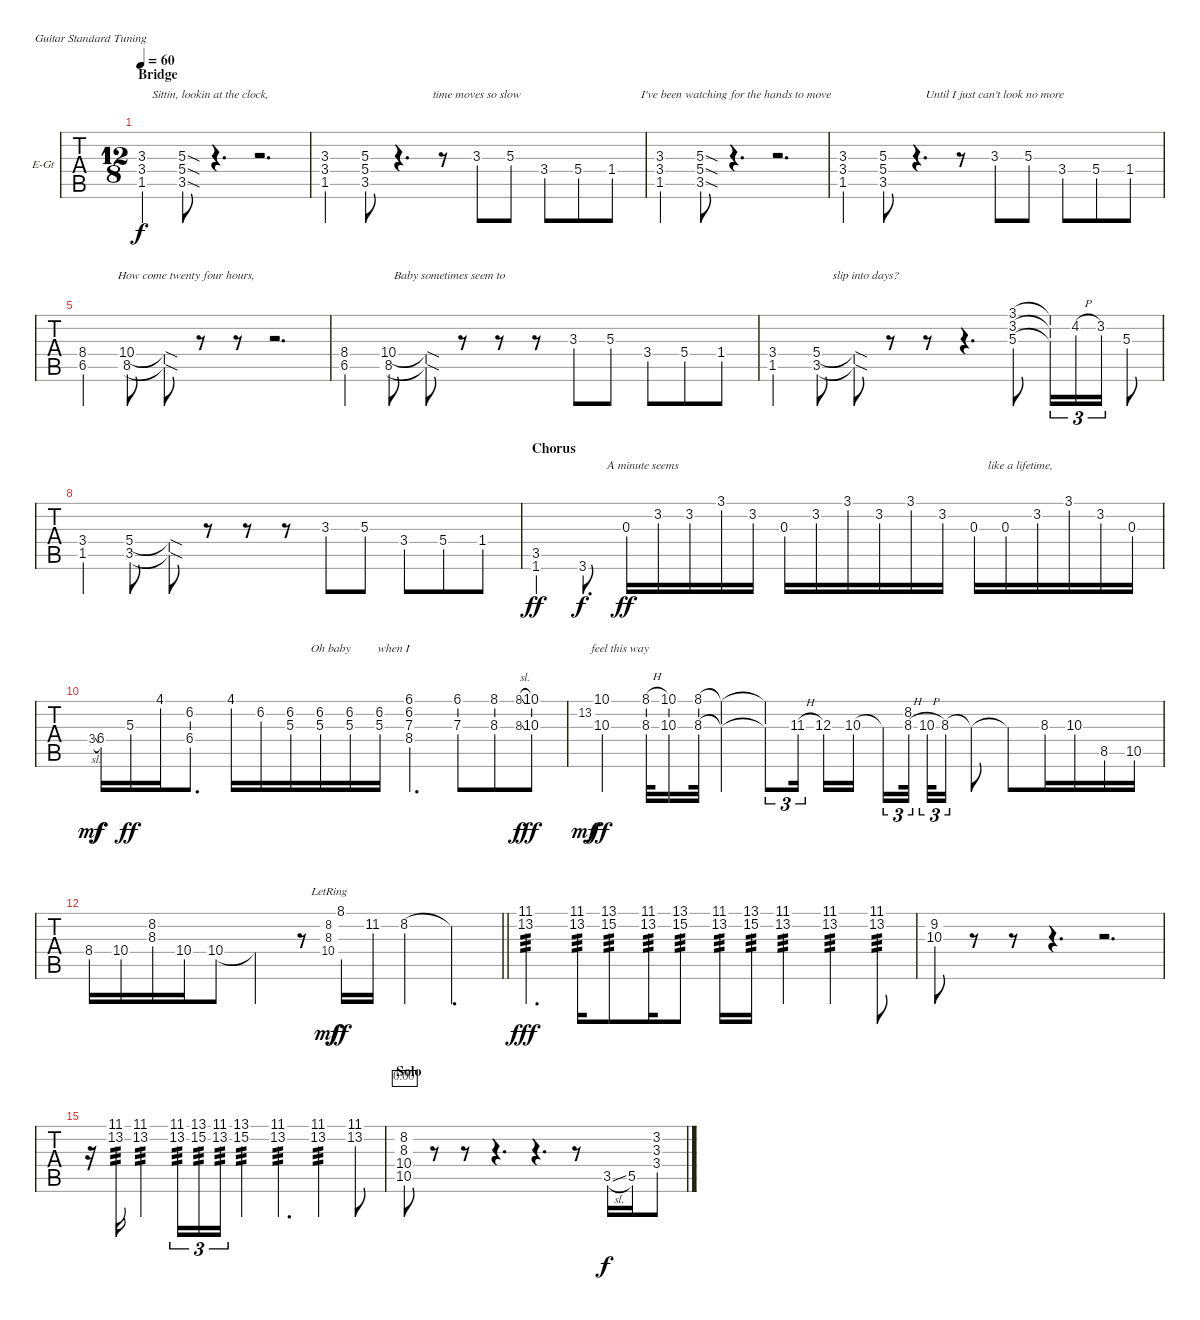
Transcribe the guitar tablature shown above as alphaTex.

\bracketExtendMode nobrackets
\firstSystemTrackNameOrientation horizontal
\otherSystemsTrackNameOrientation horizontal
\defaultBarNumberDisplay FirstOfSystem
\track ("MixGuitar" "E-Gt") {instrument overdrivenguitar}
\staff {tabs}
\tuning (E4 B3 G3 D3 A2 E2)
\ts (12 8)
\section ("" "Bridge")
\tempo 60
\clef g2
\ks cminor
(3.3 3.4 1.5).4{lyrics (0 "") lyrics (1 "") lyrics (2 "") lyrics (3 "") lyrics (4 "") dy f} (5.3{sod} 5.4{sod} 3.5{sod}).8{lyrics (0 "") lyrics (1 "                   Sittin, lookin at the clock,") lyrics (2 "") lyrics (3 "") lyrics (4 "")} r.4{d} r.2{d} |
(3.3 3.4 1.5).4{lyrics (0 "") lyrics (1 "") lyrics (2 "") lyrics (3 "") lyrics (4 "")} (5.3 5.4 3.5).8{lyrics (0 "") lyrics (1 "") lyrics (2 "") lyrics (3 "") lyrics (4 "")} r.4{d} r.8 3.3.8{lyrics (0 "") lyrics (1 "time moves so slow     ") lyrics (2 "") lyrics (3 "") lyrics (4 "")} 5.3.8{lyrics (0 "") lyrics (1 "") lyrics (2 "") lyrics (3 "") lyrics (4 "")} 3.4.8{lyrics (0 "") lyrics (1 "") lyrics (2 "") lyrics (3 "") lyrics (4 "")} 5.4.8{lyrics (0 "") lyrics (1 "") lyrics (2 "") lyrics (3 "") lyrics (4 "")} 1.4.8{lyrics (0 "") lyrics (1 "") lyrics (2 "") lyrics (3 "") lyrics (4 "")} |
\scale
0.493073 (3.3 3.4 1.5).4{lyrics (0 "") lyrics (1 "") lyrics (2 "") lyrics (3 "") lyrics (4 "")} (5.3{sod} 5.4{sod} 3.5{sod}).8{lyrics (0 "") lyrics (1 "                        I've been watching for the hands to move") lyrics (2 "") lyrics (3 "") lyrics (4 "")} r.4{d} r.2{d} |
\scale
0.507189 (3.3 3.4 1.5).4{lyrics (0 "") lyrics (1 "") lyrics (2 "") lyrics (3 "") lyrics (4 "")} (5.3 5.4 3.5).8{lyrics (0 "") lyrics (1 "") lyrics (2 "") lyrics (3 "") lyrics (4 "")} r.4{d} r.8 3.3.8{lyrics (0 "") lyrics (1 "Until I just can't look no more") lyrics (2 "") lyrics (3 "") lyrics (4 "")} 5.3.8{lyrics (0 "") lyrics (1 "") lyrics (2 "") lyrics (3 "") lyrics (4 "")} 3.4.8{lyrics (0 "") lyrics (1 "") lyrics (2 "") lyrics (3 "") lyrics (4 "")} 5.4.8{lyrics (0 "") lyrics (1 "") lyrics (2 "") lyrics (3 "") lyrics (4 "")} 1.4.8{lyrics (0 "") lyrics (1 "") lyrics (2 "") lyrics (3 "") lyrics (4 "")} |
(8.4 6.5).4{lyrics (0 "") lyrics (1 "") lyrics (2 "") lyrics (3 "") lyrics (4 "")} (10.4 8.5).8{lyrics (0 "") lyrics (1 "") lyrics (2 "") lyrics (3 "") lyrics (4 "")} (10.4{sod t} 8.5{sod t}).8{lyrics (0 "") lyrics (1 "               How come twenty four hours,") lyrics (2 "") lyrics (3 "") lyrics (4 "")} r.8 r.8 r.2{d} |
(8.4 6.5).4{lyrics (0 "") lyrics (1 "") lyrics (2 "") lyrics (3 "") lyrics (4 "")} (10.4 8.5).8{lyrics (0 "") lyrics (1 "") lyrics (2 "") lyrics (3 "") lyrics (4 "")} (10.4{sod t} 8.5{sod t}).8{lyrics (0 "") lyrics (1 "                Baby sometimes seem to") lyrics (2 "") lyrics (3 "") lyrics (4 "")} r.8 r.8 r.8 3.3.8{lyrics (0 "") lyrics (1 "") lyrics (2 "") lyrics (3 "") lyrics (4 "")} 5.3.8{lyrics (0 "") lyrics (1 "") lyrics (2 "") lyrics (3 "") lyrics (4 "")} 3.4.8{lyrics (0 "") lyrics (1 "") lyrics (2 "") lyrics (3 "") lyrics (4 "")} 5.4.8{lyrics (0 "") lyrics (1 "") lyrics (2 "") lyrics (3 "") lyrics (4 "")} 1.4.8{lyrics (0 "") lyrics (1 "") lyrics (2 "") lyrics (3 "") lyrics (4 "")} |
(3.4 1.5).4{lyrics (0 "") lyrics (1 "") lyrics (2 "") lyrics (3 "") lyrics (4 "")} (5.4 3.5).8{lyrics (0 "") lyrics (1 "") lyrics (2 "") lyrics (3 "") lyrics (4 "")} (5.4{sod t} 3.5{sod t}).8{lyrics (0 "") lyrics (1 "        slip into days?") lyrics (2 "") lyrics (3 "") lyrics (4 "")} r.8 r.8 r.4{d} (3.1 3.2 5.3).8{lyrics (0 "") lyrics (1 "") lyrics (2 "") lyrics (3 "") lyrics (4 "")} (3.1{t} 3.2{t} 5.3{t}).16{tu (3 2) lyrics (0 "") lyrics (1 "") lyrics (2 "") lyrics (3 "") lyrics (4 "")} 4.2{h}.16{tu (3 2) lyrics (0 "") lyrics (1 "") lyrics (2 "") lyrics (3 "") lyrics (4 "")} 3.2.16{tu (3 2) lyrics (0 "") lyrics (1 "") lyrics (2 "") lyrics (3 "") lyrics (4 "")} 5.3{st}.8{lyrics (0 "") lyrics (1 "") lyrics (2 "") lyrics (3 "") lyrics (4 "")} |
(3.4 1.5).4{lyrics (0 "") lyrics (1 "") lyrics (2 "") lyrics (3 "") lyrics (4 "")} (5.4 3.5).8{lyrics (0 "") lyrics (1 "") lyrics (2 "") lyrics (3 "") lyrics (4 "")} (5.4{sod t} 3.5{sod t}).8{lyrics (0 "") lyrics (1 "") lyrics (2 "") lyrics (3 "") lyrics (4 "")} r.8 r.8 r.8 3.3.8{lyrics (0 "") lyrics (1 "") lyrics (2 "") lyrics (3 "") lyrics (4 "")} 5.3.8{lyrics (0 "") lyrics (1 "") lyrics (2 "") lyrics (3 "") lyrics (4 "")} 3.4.8{lyrics (0 "") lyrics (1 "") lyrics (2 "") lyrics (3 "") lyrics (4 "")} 5.4.8{lyrics (0 "") lyrics (1 "") lyrics (2 "") lyrics (3 "") lyrics (4 "")} 1.4.8{lyrics (0 "") lyrics (1 "") lyrics (2 "") lyrics (3 "") lyrics (4 "")} |
\section ("" "Chorus")
(3.5 1.6).4{lyrics (0 "") lyrics (1 "") lyrics (2 "") lyrics (3 "") lyrics (4 "") dy ff} 3.6.8{d lyrics (0 "") lyrics (1 "") lyrics (2 "") lyrics (3 "") lyrics (4 "") dy f} 0.3.16{lyrics (0 "") lyrics (1 "           A minute seems") lyrics (2 "") lyrics (3 "") lyrics (4 "") dy ff} 3.2.16{lyrics (0 "") lyrics (1 "") lyrics (2 "") lyrics (3 "") lyrics (4 "")} 3.2.16{lyrics (0 "") lyrics (1 "") lyrics (2 "") lyrics (3 "") lyrics (4 "")} 3.1.16{lyrics (0 "") lyrics (1 "") lyrics (2 "") lyrics (3 "") lyrics (4 "")} 3.2.16{lyrics (0 "") lyrics (1 "") lyrics (2 "") lyrics (3 "") lyrics (4 "")} 0.3.16{lyrics (0 "") lyrics (1 "") lyrics (2 "") lyrics (3 "") lyrics (4 "")} 3.2.16{lyrics (0 "") lyrics (1 "") lyrics (2 "") lyrics (3 "") lyrics (4 "")} 3.1.16{lyrics (0 "") lyrics (1 "") lyrics (2 "") lyrics (3 "") lyrics (4 "")} 3.2.16{lyrics (0 "") lyrics (1 "") lyrics (2 "") lyrics (3 "") lyrics (4 "")} 3.1.16{lyrics (0 "") lyrics (1 "") lyrics (2 "") lyrics (3 "") lyrics (4 "")} 3.2.16{lyrics (0 "") lyrics (1 "") lyrics (2 "") lyrics (3 "") lyrics (4 "")} 0.3.16{lyrics (0 "") lyrics (1 "") lyrics (2 "") lyrics (3 "") lyrics (4 "")} 0.3.16{lyrics (0 "") lyrics (1 "          like a lifetime,") lyrics (2 "") lyrics (3 "") lyrics (4 "")} 3.2.16{lyrics (0 "") lyrics (1 "") lyrics (2 "") lyrics (3 "") lyrics (4 "")} 3.1.16{lyrics (0 "") lyrics (1 "") lyrics (2 "") lyrics (3 "") lyrics (4 "")} 3.2.16{lyrics (0 "") lyrics (1 "") lyrics (2 "") lyrics (3 "") lyrics (4 "")} 0.3.16{lyrics (0 "") lyrics (1 "") lyrics (2 "") lyrics (3 "") lyrics (4 "")} |
3.4{sl}.8{lyrics (0 "") lyrics (1 "") lyrics (2 "") lyrics (3 "") lyrics (4 "") gr dy mf} 6.4.16{lyrics (0 "") lyrics (1 "") lyrics (2 "") lyrics (3 "") lyrics (4 "") dy f} 5.3.16{lyrics (0 "") lyrics (1 "") lyrics (2 "") lyrics (3 "") lyrics (4 "") dy ff} 4.1.16{lyrics (0 "") lyrics (1 "") lyrics (2 "") lyrics (3 "") lyrics (4 "")} (6.2 6.4).8{d lyrics (0 "") lyrics (1 "") lyrics (2 "") lyrics (3 "") lyrics (4 "")} 4.1.16{lyrics (0 "") lyrics (1 "") lyrics (2 "") lyrics (3 "") lyrics (4 "")} 6.2.16{lyrics (0 "") lyrics (1 "") lyrics (2 "") lyrics (3 "") lyrics (4 "")} (6.2 5.3).16{lyrics (0 "") lyrics (1 "") lyrics (2 "") lyrics (3 "") lyrics (4 "")} (6.2 5.3).16{lyrics (0 "") lyrics (1 "") lyrics (2 "") lyrics (3 "") lyrics (4 "")} (6.2 5.3).16{lyrics (0 "") lyrics (1 "       Oh baby         when I") lyrics (2 "") lyrics (3 "") lyrics (4 "")} (6.2 5.3).16{lyrics (0 "") lyrics (1 "") lyrics (2 "") lyrics (3 "") lyrics (4 "")} (6.1 6.2 7.3 8.4).4{d lyrics (0 "") lyrics (1 "") lyrics (2 "") lyrics (3 "") lyrics (4 "")} (6.1 7.3).8{lyrics (0 "") lyrics (1 "") lyrics (2 "") lyrics (3 "") lyrics (4 "")} (8.1 8.3).8{lyrics (0 "") lyrics (1 "") lyrics (2 "") lyrics (3 "") lyrics (4 "")} (8.1{sl} 8.3{sl}).8{lyrics (0 "") lyrics (1 "") lyrics (2 "") lyrics (3 "") lyrics (4 "") gr dy f} (10.1 10.3).8{lyrics (0 "") lyrics (1 "") lyrics (2 "") lyrics (3 "") lyrics (4 "") dy ff} |
13.2.8{lyrics (0 "") lyrics (1 "") lyrics (2 "") lyrics (3 "") lyrics (4 "") gr dy mf} (10.1 10.3).4{lyrics (0 "") lyrics (1 "            feel this way") lyrics (2 "") lyrics (3 "") lyrics (4 "") dy ff} (8.1{h} 8.3{h}).32{lyrics (0 "") lyrics (1 "") lyrics (2 "") lyrics (3 "") lyrics (4 "")} (10.1 10.3).16{lyrics (0 "") lyrics (1 "") lyrics (2 "") lyrics (3 "") lyrics (4 "")} (8.1 8.3).32{lyrics (0 "") lyrics (1 "") lyrics (2 "") lyrics (3 "") lyrics (4 "")} (8.1{t} 8.3{t}).4{lyrics (0 "") lyrics (1 "") lyrics (2 "") lyrics (3 "") lyrics (4 "")} (8.1{t} 8.3{t}).8{tu (3 2) lyrics (0 "") lyrics (1 "") lyrics (2 "") lyrics (3 "") lyrics (4 "")} 11.3{h}.16{tu (3 2) lyrics (0 "") lyrics (1 "") lyrics (2 "") lyrics (3 "") lyrics (4 "")} 12.3.16{lyrics (0 "") lyrics (1 "") lyrics (2 "") lyrics (3 "") lyrics (4 "")} 10.3.16{lyrics (0 "") lyrics (1 "") lyrics (2 "") lyrics (3 "") lyrics (4 "")} 10.3{t}.16{tu (3 2) lyrics (0 "") lyrics (1 "") lyrics (2 "") lyrics (3 "") lyrics (4 "")} (8.2 8.3{h}).32{tu (3 2) lyrics (0 "") lyrics (1 "") lyrics (2 "") lyrics (3 "") lyrics (4 "")} 10.3{h}.32{tu (3 2) lyrics (0 "") lyrics (1 "") lyrics (2 "") lyrics (3 "") lyrics (4 "")} 8.3.16{tu (3 2) lyrics (0 "") lyrics (1 "") lyrics (2 "") lyrics (3 "") lyrics (4 "")} 8.3{t}.8{lyrics (0 "") lyrics (1 "") lyrics (2 "") lyrics (3 "") lyrics (4 "")} 8.3{t}.8{lyrics (0 "") lyrics (1 "") lyrics (2 "") lyrics (3 "") lyrics (4 "")} 8.3.16{lyrics (0 "") lyrics (1 "") lyrics (2 "") lyrics (3 "") lyrics (4 "")} 10.3.16{lyrics (0 "") lyrics (1 "") lyrics (2 "") lyrics (3 "") lyrics (4 "")} 8.5.16{lyrics (0 "") lyrics (1 "") lyrics (2 "") lyrics (3 "") lyrics (4 "")} 10.5.16{lyrics (0 "") lyrics (1 "") lyrics (2 "") lyrics (3 "") lyrics (4 "")} |
\barLineRight lightlight
8.4.16{lyrics (0 "") lyrics (1 "") lyrics (2 "") lyrics (3 "") lyrics (4 "")} 10.4.16{lyrics (0 "") lyrics (1 "") lyrics (2 "") lyrics (3 "") lyrics (4 "")} (8.2 8.3).16{lyrics (0 "") lyrics (1 "") lyrics (2 "") lyrics (3 "") lyrics (4 "")} 10.4.16{lyrics (0 "") lyrics (1 "") lyrics (2 "") lyrics (3 "") lyrics (4 "")} 10.4.8{lyrics (0 "") lyrics (1 "") lyrics (2 "") lyrics (3 "") lyrics (4 "")} 10.4{t}.4{lyrics (0 "") lyrics (1 "") lyrics (2 "") lyrics (3 "") lyrics (4 "")} r.8 (8.2{lr} 8.3{lr} 10.4{lr}).8{lyrics (0 "") lyrics (1 "") lyrics (2 "") lyrics (3 "") lyrics (4 "") gr dy mf} 8.1{lr}.16{lyrics (0 "") lyrics (1 "") lyrics (2 "") lyrics (3 "") lyrics (4 "") dy ff} 11.2.16{lyrics (0 "") lyrics (1 "") lyrics (2 "") lyrics (3 "") lyrics (4 "")} 8.2.4{lyrics (0 "") lyrics (1 "") lyrics (2 "") lyrics (3 "") lyrics (4 "")} 8.2{t}.4{d lyrics (0 "") lyrics (1 "") lyrics (2 "") lyrics (3 "") lyrics (4 "")} |
(11.1 13.2).4{d lyrics (0 "") lyrics (1 "") lyrics (2 "") lyrics (3 "") lyrics (4 "") tp 3 dy fff} (11.1 13.2).16{lyrics (0 "") lyrics (1 "") lyrics (2 "") lyrics (3 "") lyrics (4 "") tp 3} (13.1 15.2).8{lyrics (0 "") lyrics (1 "") lyrics (2 "") lyrics (3 "") lyrics (4 "") tp 3} (11.1 13.2).16{lyrics (0 "") lyrics (1 "") lyrics (2 "") lyrics (3 "") lyrics (4 "") tp 3} (13.1 15.2).8{lyrics (0 "") lyrics (1 "") lyrics (2 "") lyrics (3 "") lyrics (4 "") tp 3} (11.1 13.2).16{lyrics (0 "") lyrics (1 "") lyrics (2 "") lyrics (3 "") lyrics (4 "") tp 3} (13.1 15.2).16{lyrics (0 "") lyrics (1 "") lyrics (2 "") lyrics (3 "") lyrics (4 "") tp 3} (11.1 13.2).4{lyrics (0 "") lyrics (1 "") lyrics (2 "") lyrics (3 "") lyrics (4 "") tp 3} (11.1 13.2).4{lyrics (0 "") lyrics (1 "") lyrics (2 "") lyrics (3 "") lyrics (4 "") tp 3} (11.1{st} 13.2{st}).8{lyrics (0 "") lyrics (1 "") lyrics (2 "") lyrics (3 "") lyrics (4 "") tp 3} |
(9.2{st} 10.3{st}).8{lyrics (0 "") lyrics (1 "") lyrics (2 "") lyrics (3 "") lyrics (4 "")} r.8 r.8 r.4{d} r.2{d} |
r.16 (11.1 13.2).16{ot 8va lyrics (0 "") lyrics (1 "") lyrics (2 "") lyrics (3 "") lyrics (4 "") tp 3} (11.1 13.2).4{ot 8va lyrics (0 "") lyrics (1 "") lyrics (2 "") lyrics (3 "") lyrics (4 "") tp 3} (11.1 13.2).16{tu (3 2) ot 8va lyrics (0 "") lyrics (1 "") lyrics (2 "") lyrics (3 "") lyrics (4 "") tp 3} (13.1 15.2).16{tu (3 2) ot 8va lyrics (0 "") lyrics (1 "") lyrics (2 "") lyrics (3 "") lyrics (4 "") tp 3} (11.1 13.2).16{tu (3 2) ot 8va lyrics (0 "") lyrics (1 "") lyrics (2 "") lyrics (3 "") lyrics (4 "") tp 3} (13.1 15.2).4{ot 8va lyrics (0 "") lyrics (1 "") lyrics (2 "") lyrics (3 "") lyrics (4 "") tp 3} (11.1 13.2).4{d ot 8va lyrics (0 "") lyrics (1 "") lyrics (2 "") lyrics (3 "") lyrics (4 "") tp 3} (11.1 13.2).4{ot 8va lyrics (0 "") lyrics (1 "") lyrics (2 "") lyrics (3 "") lyrics (4 "") tp 3} (11.1{st} 13.2{st}).8{ot 8va lyrics (0 "") lyrics (1 "") lyrics (2 "") lyrics (3 "") lyrics (4 "")} |
\section ("" "Solo")
(8.2{st} 8.3{st} 10.4{st} 10.5{st}).8{lyrics (0 "") lyrics (1 "") lyrics (2 "") lyrics (3 "") lyrics (4 "") timer} r.8 r.8 r.4{d} r.4{d} r.8 3.5{sl}.16{lyrics (0 "") lyrics (1 "") lyrics (2 "") lyrics (3 "") lyrics (4 "") dy f} 5.5.16{lyrics (0 "") lyrics (1 "") lyrics (2 "") lyrics (3 "") lyrics (4 "")} (3.2{ss} 3.3{ss} 3.4{ss}).8{lyrics (0 "") lyrics (1 "") lyrics (2 "") lyrics (3 "") lyrics (4 "")}
